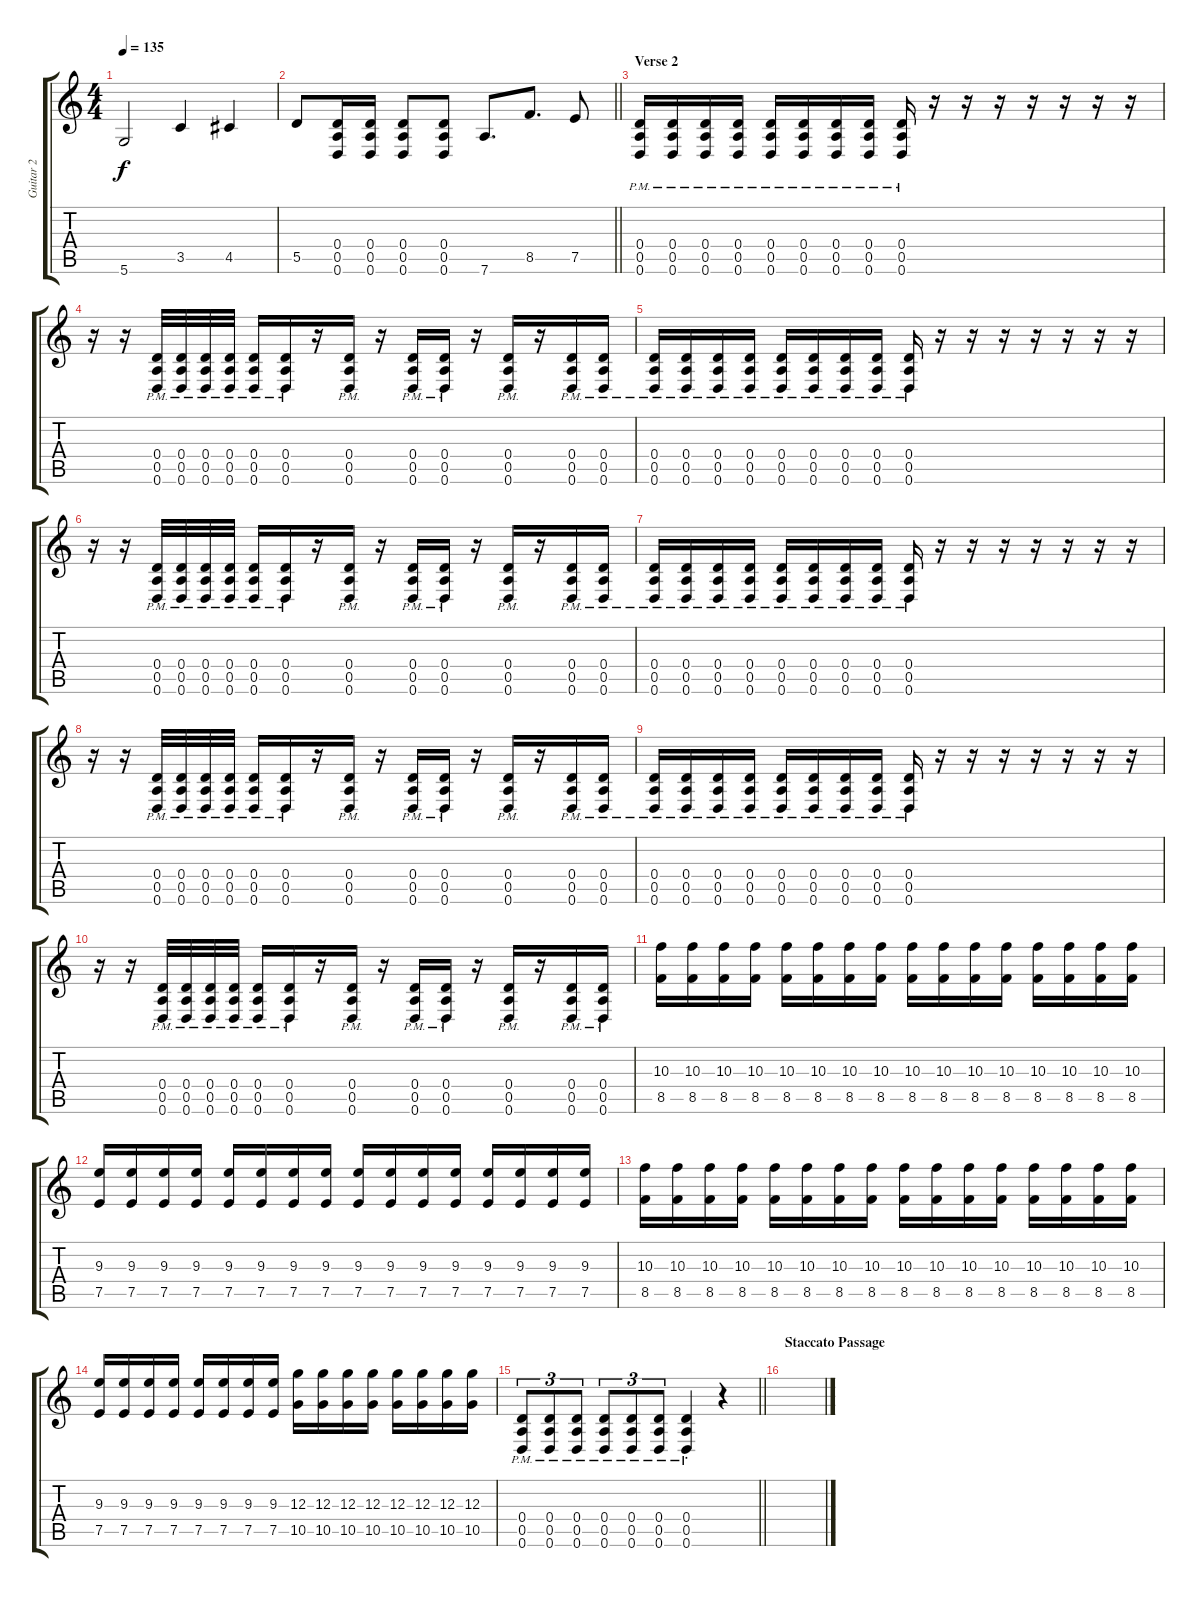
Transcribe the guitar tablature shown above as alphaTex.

\track ("Guitar 2" "Guitar 2") {instrument distortionguitar}
\staff {score tabs}
\tuning (E4 B3 G3 D3 A2 D2) {hide}
\ts (4 4)
\tempo 135
\clef g2
\ks c
5.6.2{dy f} 3.5.4 4.5.4 |
\barLineRight lightlight
5.5.8 (0.4 0.5 0.6).16 (0.4 0.5 0.6).16 (0.4 0.5 0.6).8 (0.4 0.5 0.6).8 7.6.8{d} 8.5.8{d} 7.5.8 |
\section ("" "Verse 2")
(0.4{pm} 0.5{pm} 0.6{pm}).16 (0.4{pm} 0.5{pm} 0.6{pm}).16 (0.4{pm} 0.5{pm} 0.6{pm}).16 (0.4{pm} 0.5{pm} 0.6{pm}).16 (0.4{pm} 0.5{pm} 0.6{pm}).16 (0.4{pm} 0.5{pm} 0.6{pm}).16 (0.4{pm} 0.5{pm} 0.6{pm}).16 (0.4{pm} 0.5{pm} 0.6{pm}).16 (0.4{pm} 0.5{pm} 0.6{pm}).16 r.16 r.16 r.16 r.16 r.16 r.16 r.16 |
r.16 r.16 (0.4{pm} 0.5{pm} 0.6{pm}).32 (0.4{pm} 0.5{pm} 0.6{pm}).32 (0.4{pm} 0.5{pm} 0.6{pm}).32 (0.4{pm} 0.5{pm} 0.6{pm}).32 (0.4{pm} 0.5{pm} 0.6{pm}).16 (0.4{pm} 0.5{pm} 0.6{pm}).16 r.16 (0.4{pm} 0.5{pm} 0.6{pm}).16 r.16 (0.4{pm} 0.5{pm} 0.6{pm}).16 (0.4{pm} 0.5{pm} 0.6{pm}).16 r.16 (0.4{pm} 0.5{pm} 0.6{pm}).16 r.16 (0.4{pm} 0.5{pm} 0.6{pm}).16 (0.4{pm} 0.5{pm} 0.6{pm}).16 |
(0.4{pm} 0.5{pm} 0.6{pm}).16 (0.4{pm} 0.5{pm} 0.6{pm}).16 (0.4{pm} 0.5{pm} 0.6{pm}).16 (0.4{pm} 0.5{pm} 0.6{pm}).16 (0.4{pm} 0.5{pm} 0.6{pm}).16 (0.4{pm} 0.5{pm} 0.6{pm}).16 (0.4{pm} 0.5{pm} 0.6{pm}).16 (0.4{pm} 0.5{pm} 0.6{pm}).16 (0.4{pm} 0.5{pm} 0.6{pm}).16 r.16 r.16 r.16 r.16 r.16 r.16 r.16 |
r.16 r.16 (0.4{pm} 0.5{pm} 0.6{pm}).32 (0.4{pm} 0.5{pm} 0.6{pm}).32 (0.4{pm} 0.5{pm} 0.6{pm}).32 (0.4{pm} 0.5{pm} 0.6{pm}).32 (0.4{pm} 0.5{pm} 0.6{pm}).16 (0.4{pm} 0.5{pm} 0.6{pm}).16 r.16 (0.4{pm} 0.5{pm} 0.6{pm}).16 r.16 (0.4{pm} 0.5{pm} 0.6{pm}).16 (0.4{pm} 0.5{pm} 0.6{pm}).16 r.16 (0.4{pm} 0.5{pm} 0.6{pm}).16 r.16 (0.4{pm} 0.5{pm} 0.6{pm}).16 (0.4{pm} 0.5{pm} 0.6{pm}).16 |
(0.4{pm} 0.5{pm} 0.6{pm}).16 (0.4{pm} 0.5{pm} 0.6{pm}).16 (0.4{pm} 0.5{pm} 0.6{pm}).16 (0.4{pm} 0.5{pm} 0.6{pm}).16 (0.4{pm} 0.5{pm} 0.6{pm}).16 (0.4{pm} 0.5{pm} 0.6{pm}).16 (0.4{pm} 0.5{pm} 0.6{pm}).16 (0.4{pm} 0.5{pm} 0.6{pm}).16 (0.4{pm} 0.5{pm} 0.6{pm}).16 r.16 r.16 r.16 r.16 r.16 r.16 r.16 |
r.16 r.16 (0.4{pm} 0.5{pm} 0.6{pm}).32 (0.4{pm} 0.5{pm} 0.6{pm}).32 (0.4{pm} 0.5{pm} 0.6{pm}).32 (0.4{pm} 0.5{pm} 0.6{pm}).32 (0.4{pm} 0.5{pm} 0.6{pm}).16 (0.4{pm} 0.5{pm} 0.6{pm}).16 r.16 (0.4{pm} 0.5{pm} 0.6{pm}).16 r.16 (0.4{pm} 0.5{pm} 0.6{pm}).16 (0.4{pm} 0.5{pm} 0.6{pm}).16 r.16 (0.4{pm} 0.5{pm} 0.6{pm}).16 r.16 (0.4{pm} 0.5{pm} 0.6{pm}).16 (0.4{pm} 0.5{pm} 0.6{pm}).16 |
(0.4{pm} 0.5{pm} 0.6{pm}).16 (0.4{pm} 0.5{pm} 0.6{pm}).16 (0.4{pm} 0.5{pm} 0.6{pm}).16 (0.4{pm} 0.5{pm} 0.6{pm}).16 (0.4{pm} 0.5{pm} 0.6{pm}).16 (0.4{pm} 0.5{pm} 0.6{pm}).16 (0.4{pm} 0.5{pm} 0.6{pm}).16 (0.4{pm} 0.5{pm} 0.6{pm}).16 (0.4{pm} 0.5{pm} 0.6{pm}).16 r.16 r.16 r.16 r.16 r.16 r.16 r.16 |
r.16 r.16 (0.4{pm} 0.5{pm} 0.6{pm}).32 (0.4{pm} 0.5{pm} 0.6{pm}).32 (0.4{pm} 0.5{pm} 0.6{pm}).32 (0.4{pm} 0.5{pm} 0.6{pm}).32 (0.4{pm} 0.5{pm} 0.6{pm}).16 (0.4{pm} 0.5{pm} 0.6{pm}).16 r.16 (0.4{pm} 0.5{pm} 0.6{pm}).16 r.16 (0.4{pm} 0.5{pm} 0.6{pm}).16 (0.4{pm} 0.5{pm} 0.6{pm}).16 r.16 (0.4{pm} 0.5{pm} 0.6{pm}).16 r.16 (0.4{pm} 0.5{pm} 0.6{pm}).16 (0.4{pm} 0.5{pm} 0.6{pm}).16 |
(10.3 8.5).16 (10.3 8.5).16 (10.3 8.5).16 (10.3 8.5).16 (10.3 8.5).16 (10.3 8.5).16 (10.3 8.5).16 (10.3 8.5).16 (10.3 8.5).16 (10.3 8.5).16 (10.3 8.5).16 (10.3 8.5).16 (10.3 8.5).16 (10.3 8.5).16 (10.3 8.5).16 (10.3 8.5).16 |
(9.3 7.5).16 (9.3 7.5).16 (9.3 7.5).16 (9.3 7.5).16 (9.3 7.5).16 (9.3 7.5).16 (9.3 7.5).16 (9.3 7.5).16 (9.3 7.5).16 (9.3 7.5).16 (9.3 7.5).16 (9.3 7.5).16 (9.3 7.5).16 (9.3 7.5).16 (9.3 7.5).16 (9.3 7.5).16 |
(10.3 8.5).16 (10.3 8.5).16 (10.3 8.5).16 (10.3 8.5).16 (10.3 8.5).16 (10.3 8.5).16 (10.3 8.5).16 (10.3 8.5).16 (10.3 8.5).16 (10.3 8.5).16 (10.3 8.5).16 (10.3 8.5).16 (10.3 8.5).16 (10.3 8.5).16 (10.3 8.5).16 (10.3 8.5).16 |
(9.3 7.5).16 (9.3 7.5).16 (9.3 7.5).16 (9.3 7.5).16 (9.3 7.5).16 (9.3 7.5).16 (9.3 7.5).16 (9.3 7.5).16 (12.3 10.5).16 (12.3 10.5).16 (12.3 10.5).16 (12.3 10.5).16 (12.3 10.5).16 (12.3 10.5).16 (12.3 10.5).16 (12.3 10.5).16 |
\barLineRight lightlight
(0.4{pm} 0.5{pm} 0.6{pm}).8{tu (3 2)} (0.4{pm} 0.5{pm} 0.6{pm}).8{tu (3 2)} (0.4{pm} 0.5{pm} 0.6{pm}).8{tu (3 2)} (0.4{pm} 0.5{pm} 0.6{pm}).8{tu (3 2)} (0.4{pm} 0.5{pm} 0.6{pm}).8{tu (3 2)} (0.4{pm} 0.5{pm} 0.6{pm}).8{tu (3 2)} (0.4{pm st} 0.5{pm} 0.6{pm}).4 r.4 |
\section ("" "Staccato Passage")
